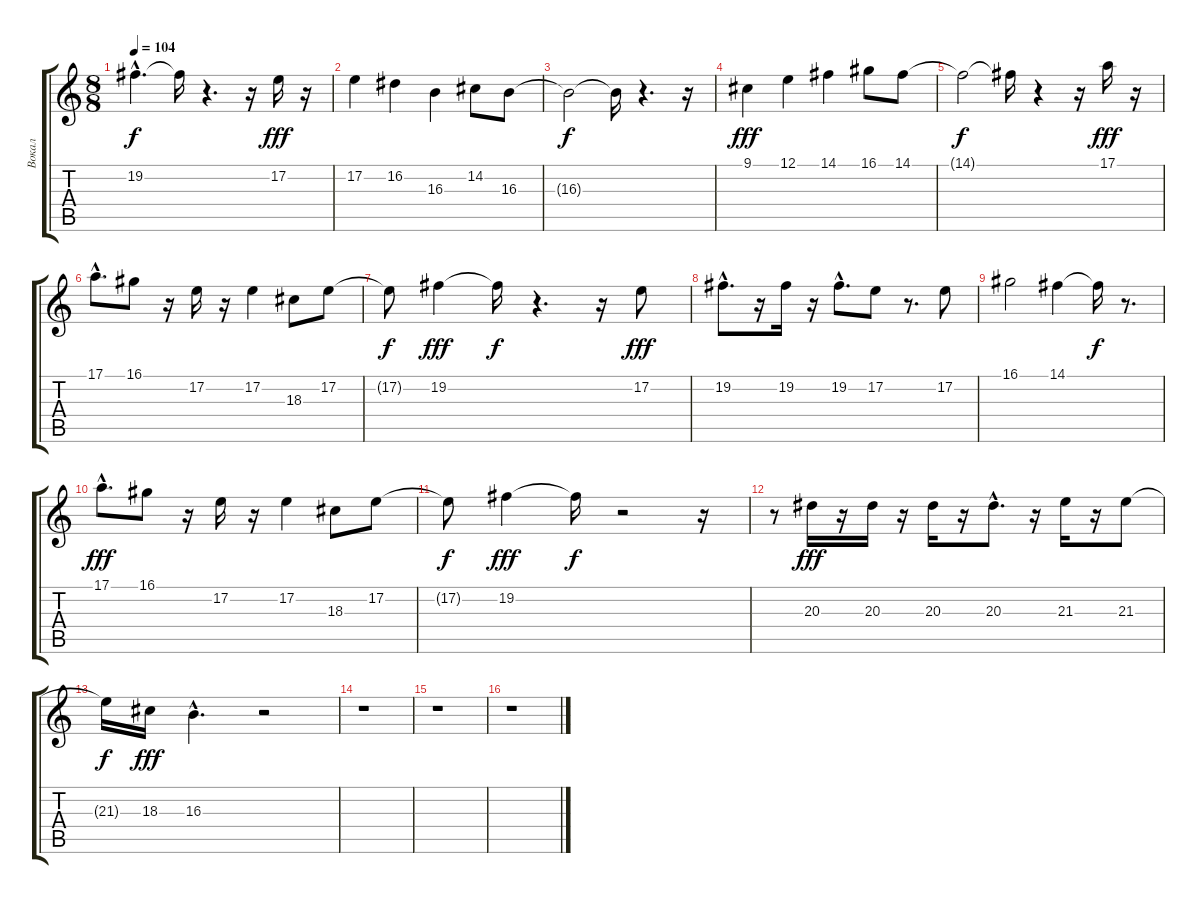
\track ("Вокал" "Вокал") {instrument fx5brightness}
\staff {score tabs}
\tuning (E4 B3 G3 D3 A2 E2) {hide}
\ts (8 8)
\tempo 104
\clef g2
\ks c
19.2{hac t}.4{d dy f} 19.2{t}.16 r.4{d} r.16 17.2.16{dy fff} r.16 |
17.2.4 16.2.4 16.3.4 14.2.8 16.3.8 |
16.3{t}.2{dy f} 16.3{t}.16 r.4{d} r.16 |
9.1.4{dy fff} 12.1.4 14.1.4 16.1.8 14.1.8 |
14.1{t}.2{dy f} 14.1{t}.16 r.4 r.16 17.1.16{dy fff} r.16 |
17.1{hac}.8{d} 16.1.8 r.16 17.2.16 r.16 17.2.4 18.3.8 17.2.8 |
17.2{t}.8{dy f} 19.2.4{dy fff} 19.2{t}.16{dy f} r.4{d} r.16 17.2.8{dy fff} |
19.2{hac}.8{d} r.16 19.2.16 r.16 19.2{hac}.8{d} 17.2.8 r.8{d} 17.2.8 |
16.1.2 14.1.4 14.1{t}.16{dy f} r.8{d} |
17.1{hac}.8{d dy fff} 16.1.8 r.16 17.2.16 r.16 17.2.4 18.3.8 17.2.8 |
17.2{t}.8{dy f} 19.2.4{dy fff} 19.2{t}.16{dy f} r.2 r.16 |
r.8 20.3.16{dy fff} r.16 20.3.16 r.16 20.3.16 r.16 20.3{hac}.8{d} r.16 21.3.16 r.16 21.3.8 |
21.3{t}.16{dy f} 18.3.16{dy fff} 16.3{hac}.4{d} r.2 |
r.1 |
r.1 |
r.1
